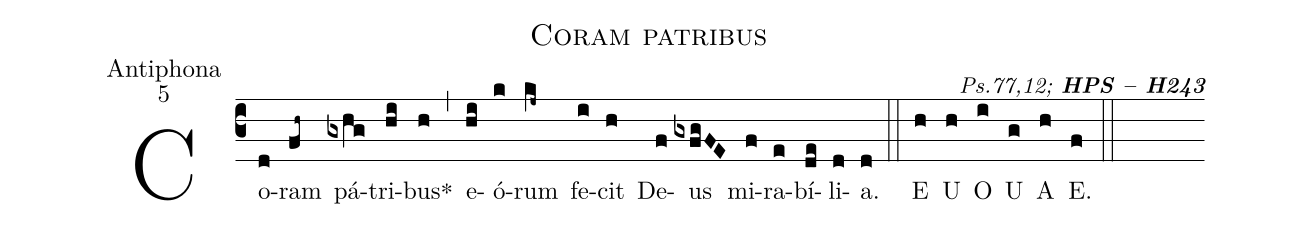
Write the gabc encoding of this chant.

name:Coram patribus;
office-part:Antiphona;
mode:5;
commentary:{\itshape\mdseries Ps.77,12;\/} {\bfseries HPS -- H243};
%%
(c3)Co(d)ram(fh~) pá(gxhg)tri(hi)bus<sp>*</sp>(h) (,) e(hi)ó(k)rum(kj~) fe(i)cit(h) De(f)us(gxfgFE) mi(f)ra(e)bí(de)li(d)a.(d) (::) E(h) U(h) O(i) U(g) A(h) E.(f) (::)
